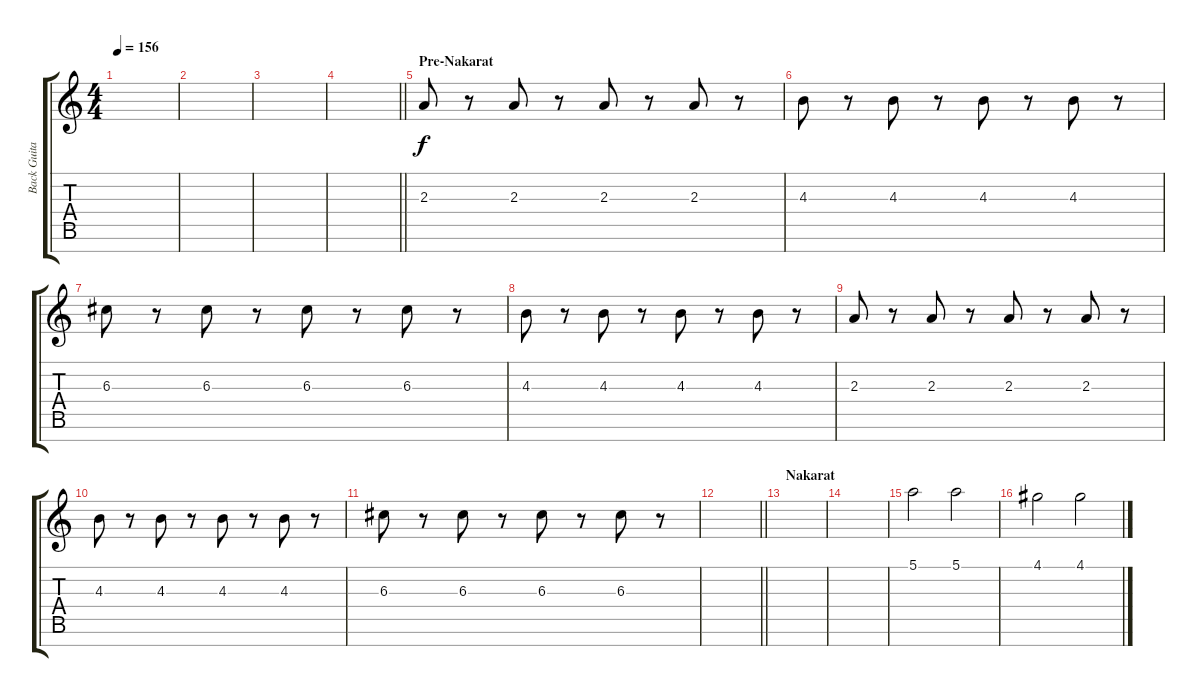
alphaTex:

\track ("Back Guitar" "Back Guita") {instrument overdrivenguitar}
\staff {score tabs}
\tuning (E4 B3 G3 D3 A2 E2 B1) {hide}
\ts (4 4)
\tempo 156
\clef g2
\ks c
|
|
|
\barLineRight lightlight
|
\section ("" "Pre-Nakarat")
2.3.8 r.8 2.3.8 r.8 2.3.8 r.8 2.3.8 r.8 |
4.3.8 r.8 4.3.8 r.8 4.3.8 r.8 4.3.8 r.8 |
6.3.8 r.8 6.3.8 r.8 6.3.8 r.8 6.3.8 r.8 |
4.3.8 r.8 4.3.8 r.8 4.3.8 r.8 4.3.8 r.8 |
2.3.8 r.8 2.3.8 r.8 2.3.8 r.8 2.3.8 r.8 |
4.3.8 r.8 4.3.8 r.8 4.3.8 r.8 4.3.8 r.8 |
6.3.8 r.8 6.3.8 r.8 6.3.8 r.8 6.3.8 r.8 |
\barLineRight lightlight
|
\section ("" "Nakarat")
|
|
5.1.2{dy f} 5.1.2 |
4.1.2 4.1.2
